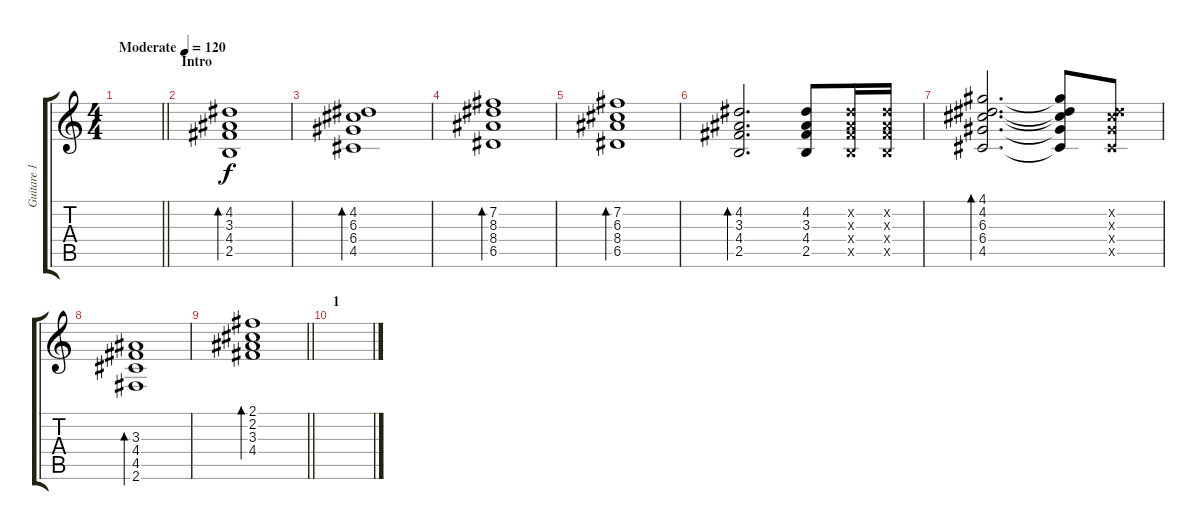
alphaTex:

\track ("Guitare 1" "Guitare 1") {instrument overdrivenguitar}
\staff {score tabs}
\tuning (E4 B3 G3 D3 A2 E2) {hide}
\ts (4 4)
\tempo (120 "Moderate")
\clef g2
\barLineRight lightlight
\ks c
|
\section ("" "Intro")
(4.2 3.3 4.4 2.5).1{bd 120} |
(4.2 6.3 6.4 4.5).1{bd 60} |
(7.2 8.3 8.4 6.5).1{bd 120} |
(7.2 6.3 8.4 6.5).1{bd 120} |
(4.2 3.3 4.4 2.5).2{d bd 60} (4.2 3.3 4.4 2.5).8 (4.2{x} 3.3{x} 4.4{x} 2.5{x}).16 (4.2{x} 3.3{x} 4.4{x} 2.5{x}).16 |
(4.1 4.2 6.3 6.4 4.5).2{d bd 60} (4.1{t} 4.2{t} 6.3{t} 6.4{t} 4.5{t}).8 (4.2{x} 6.3{x} 6.4{x} 4.5{x}).8 |
(3.3 4.4 4.5 2.6).1{bd 60} |
\barLineRight lightlight
(2.1 2.2 3.3 4.4).1{bd 120} |
\section ("" "1")
